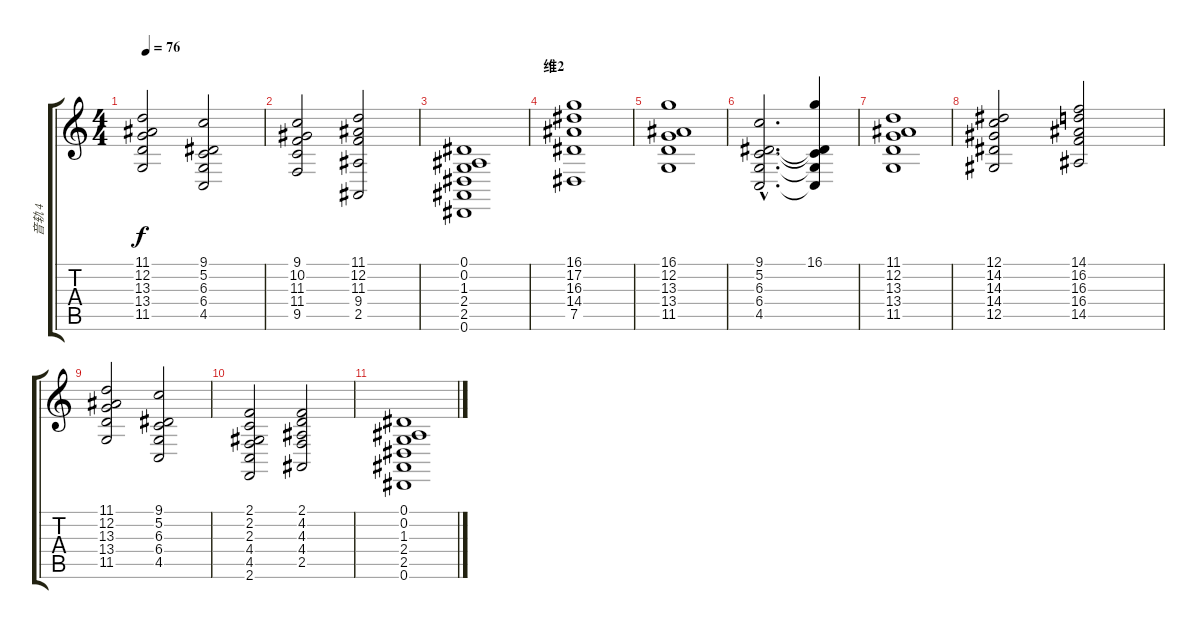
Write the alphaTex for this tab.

\track ("音轨 4" "音轨 4") {instrument stringensemble2}
\staff {score tabs}
\tuning (Eb4 Bb3 Gb3 Db3 Ab2 Eb2) {hide}
\ts (4 4)
\tempo 76
\clef g2
\ks c
(11.1 12.2 13.3 13.4 11.5).2{dy f} (9.1 5.2 6.3 6.4 4.5).2 |
(9.1 10.2 11.3 11.4 9.5).2 (11.1 12.2 11.3 9.4 2.5).2 |
(0.1 0.2 1.3 2.4 2.5 0.6).1 |
\section ("" "维2")
(16.1 17.2 16.3 14.4 7.5).1 |
(16.1 12.2 13.3 13.4 11.5).1 |
(9.1{hac} 5.2{hac} 6.3{hac} 6.4{hac} 4.5{hac}).2{d} (16.1 5.2{t} 6.3{t} 6.4{t} 4.5{t}).4 |
(11.1 12.2 13.3 13.4 11.5).1 |
(12.1 14.2 14.3 14.4 12.5).2 (14.1 16.2 16.3 16.4 14.5).2 |
(11.1 12.2 13.3 13.4 11.5).2 (9.1 5.2 6.3 6.4 4.5).2 |
(2.1 2.2 2.3 4.4 4.5 2.6).2 (2.1 4.2 4.3 4.4 2.5).2 |
(0.1 0.2 1.3 2.4 2.5 0.6).1
